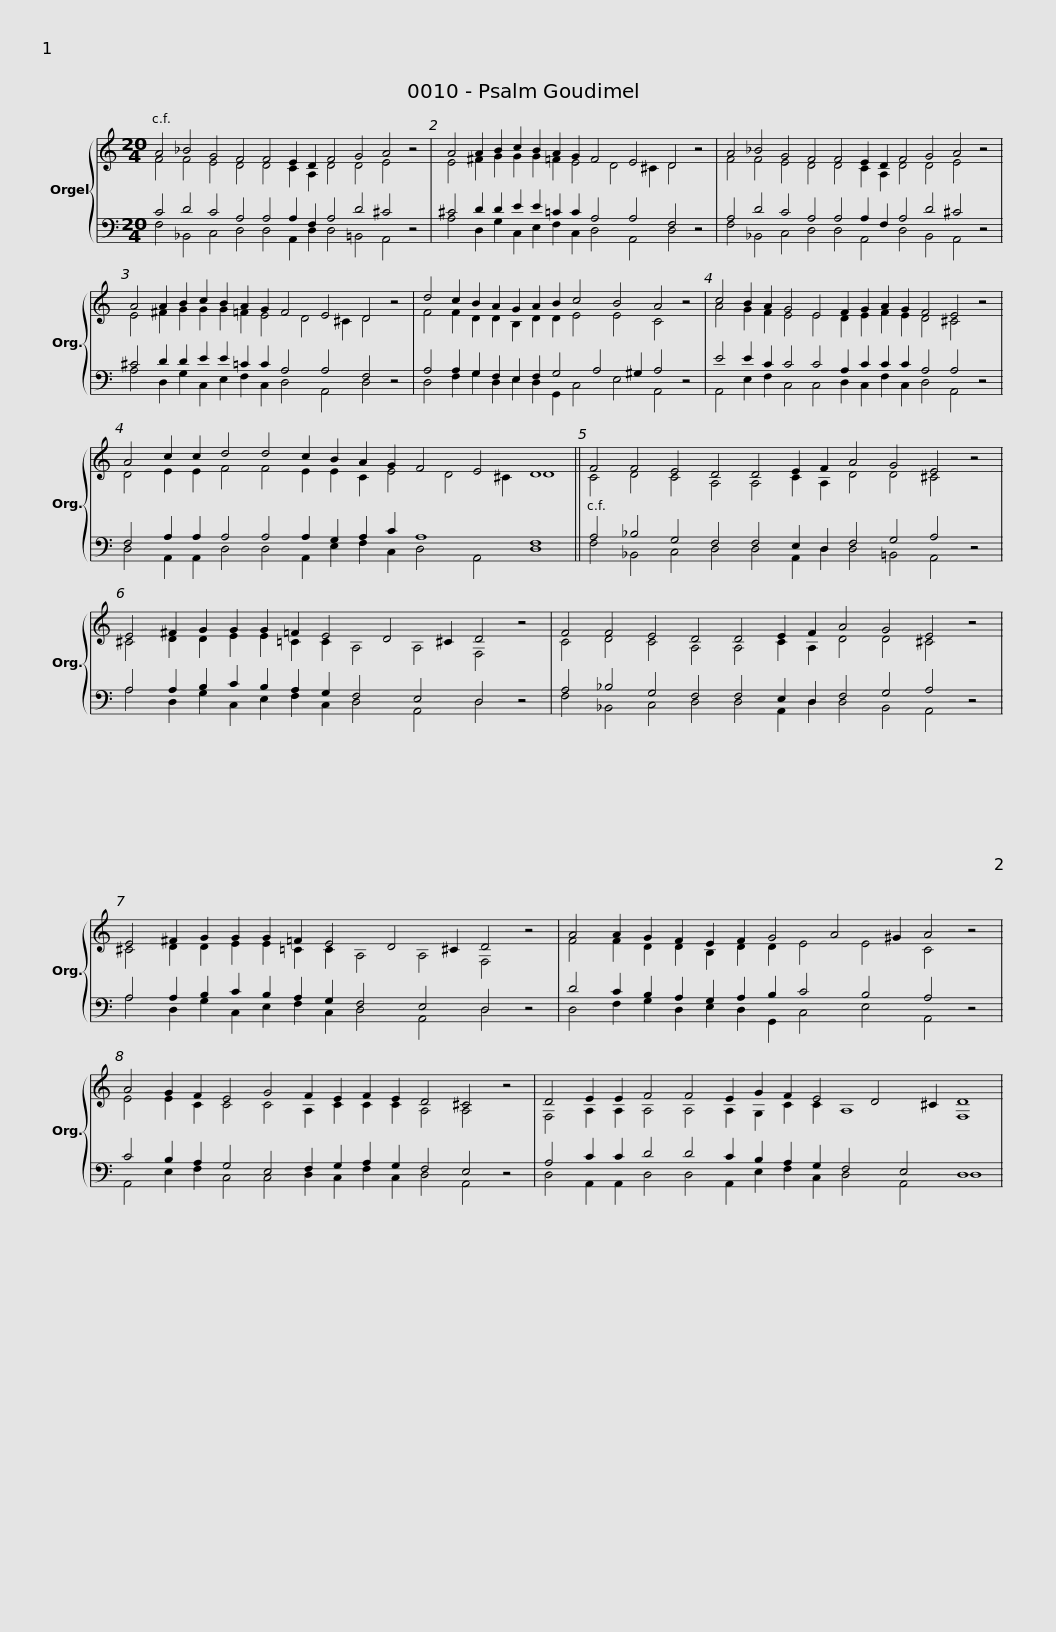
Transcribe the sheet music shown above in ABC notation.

X:1
%%score { ( 1 2 ) | ( 3 4 ) }
L:1/8
M:20/4
I:linebreak $
K:C
V:1 treble
V:2 treble
V:3 bass
V:4 bass
V:1
 A4 _B4 G4 F4 F4 E2 D2 F4 G4 A4 z4 |$ A4 A2 B2 c2 B2 A2 G2 F4 E4 D4 z4 |$ A4 _B4 G4 F4 F4 E2 D2 F4 G4 A4 z4 |$ A4 A2 B2 c2 B2 A2 G2 F4 E4 D4 z4 |$ d4 c2 B2 A2 G2 A2 B2 c4 B4 A4 z4 |$ %5
 c4 B2 A2 G4 E4 F2 G2 A2 G2 F4 E4 z4 |$ A4 c2 c2 d4 d4 c2 B2 A2 G2 F4 E4 D8 ||$ F4 F4 E4 D4 D4 E2 F2 A4 G4 E4 z4 |$ E4 ^F2 G2 G2 G2 =F2 E4 D4 ^C2 D4 z4 |$ F4 F4 E4 D4 D4 E2 F2 A4 G4 E4 z4 |$ %10
 E4 ^F2 G2 G2 G2 =F2 E4 D4 ^C2 D4 z4 |$ A4 A2 G2 F2 E2 F2 G4 A4 ^G2 A4 z4 |$ A4 G2 F2 E4 G4 F2 E2 F2 E2 D4 ^C4 z4 |$ D4 E2 E2 F4 F4 E2 G2 F2 E4 D4 ^C2 D8 | %14
V:2
 F4 F4 E4 D4 D4 C2 A,2 D4 D4 E4 x4 |$ E4 ^F2 G2 G2 G2 =F2 E4 D4 ^C2 D4 x4 |$ F4 F4 E4 D4 D4 C2 A,2 D4 D4 E4 x4 |$ E4 ^F2 G2 G2 G2 =F2 E4 D4 ^C2 D4 x4 |$ F4 F2 D2 D2 B,2 D2 D2 E4 E4 C4 x4 |$ %5
 A4 G2 F2 E4 E4 D2 E2 F2 E2 D4 ^C4 x4 |$ D4 E2 E2 F4 F4 E2 E2 C2 E4 D4 ^C2 D8 ||$ C4 D4 C4 A,4 A,4 C2 A,2 D4 D4 ^C4 x4 |$ ^C4 D2 D2 E2 E2 =C2 C2 A,4 A,4 F,4 x4 |$ C4 D4 C4 A,4 A,4 C2 A,2 D4 D4 ^C4 x4 |$ %10
 ^C4 D2 D2 E2 E2 =C2 C2 A,4 A,4 F,4 x4 |$ F4 F2 D2 D2 B,2 D2 D2 E4 E4 C4 x4 |$ E4 E2 C2 C4 C4 A,2 C2 C2 C2 A,4 A,4 x4 |$ F,4 A,2 A,2 A,4 A,4 A,2 G,2 C2 C2 A,8 F,8 | %14
V:3
 C4 D4 C4 A,4 A,4 A,2 F,2 A,4 D4 ^C4 z4 |$ ^C4 D2 D2 E2 E2 =C2 C2 A,4 A,4 F,4 z4 |$ A,4 D4 C4 A,4 A,4 A,2 F,2 A,4 D4 ^C4 z4 |$ ^C4 D2 D2 E2 E2 =C2 C2 A,4 A,4 F,4 z4 |$ A,4 A,2 G,2 F,2 E,2 F,2 G,4 A,4 ^G,2 A,4 z4 |$ %5
 E4 E2 C2 C4 C4 A,2 C2 C2 C2 A,4 A,4 z4 |$ F,4 A,2 A,2 A,4 A,4 A,2 G,2 A,2 C2 A,8 F,8 ||$ A,4 _B,4 G,4 F,4 F,4 E,2 D,2 F,4 G,4 A,4 z4 |$ A,4 A,2 B,2 C2 B,2 A,2 G,2 F,4 E,4 D,4 z4 |$ A,4 _B,4 G,4 F,4 F,4 E,2 D,2 F,4 G,4 A,4 z4 |$ %10
 A,4 A,2 B,2 C2 B,2 A,2 G,2 F,4 E,4 D,4 z4 |$ D4 C2 B,2 A,2 G,2 A,2 B,2 C4 B,4 A,4 z4 |$ C4 B,2 A,2 G,4 E,4 F,2 G,2 A,2 G,2 F,4 E,4 z4 |$ A,4 C2 C2 D4 D4 C2 B,2 A,2 G,2 F,4 E,4 D,8 | %14
V:4
 F,4 _B,,4 C,4 D,4 D,4 A,,2 D,2 D,4 =B,,4 A,,4 x4 |$ A,4 D,2 G,2 C,2 E,2 F,2 C,2 D,4 A,,4 D,4 x4 |$ F,4 _B,,4 C,4 D,4 D,4 A,,4 D,4 B,,4 A,,4 x4 |$ A,4 D,2 G,2 C,2 E,2 F,2 C,2 D,4 A,,4 D,4 x4 |$ D,4 F,2 G,2 D,2 E,2 D,2 G,,2 C,4 E,4 A,,4 x4 |$ %5
 A,,4 E,2 F,2 C,4 C,4 D,2 C,2 F,2 C,2 D,4 A,,4 x4 |$ D,4 A,,2 A,,2 D,4 D,4 A,,2 E,2 F,2 C,2 D,4 A,,4 D,8 ||$ F,4 _B,,4 C,4 D,4 D,4 A,,2 D,2 D,4 =B,,4 A,,4 x4 |$ A,4 D,2 G,2 C,2 E,2 F,2 C,2 D,4 A,,4 D,4 x4 |$ F,4 _B,,4 C,4 D,4 D,4 A,,2 D,2 D,4 B,,4 A,,4 x4 |$ %10
 A,4 D,2 G,2 C,2 E,2 F,2 C,2 D,4 A,,4 D,4 x4 |$ D,4 F,2 G,2 D,2 E,2 D,2 G,,2 C,4 E,4 A,,4 x4 |$ A,,4 E,2 F,2 C,4 C,4 D,2 C,2 F,2 C,2 D,4 A,,4 x4 |$ D,4 A,,2 A,,2 D,4 D,4 A,,2 E,2 F,2 C,2 D,4 A,,4 D,8 | %14
